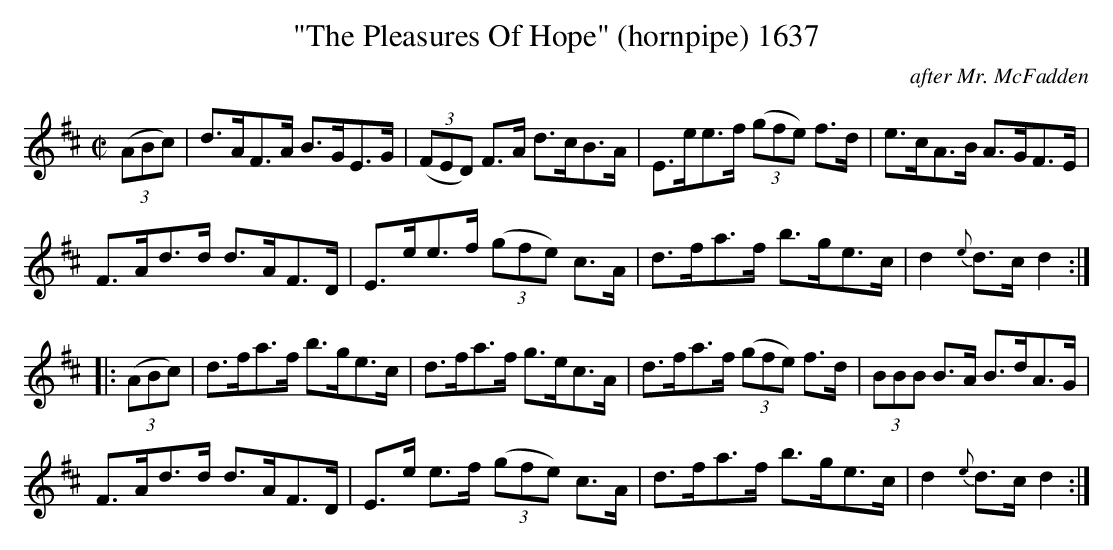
X:1
T:"The Pleasures Of Hope" (hornpipe) 1637
C:after Mr. McFadden
BRENNAN July 2003 (HTTP://WWW.SOSYOURMOM.COM)
M:C|
L:1/8
K:D
(3(ABc)|d3/2A/2F3/2A/2 B3/2G/2E3/2G/2|(3(FED) F3/2A/2 d3/2c/2B3/2A/2|E3/2e/2e3/2f/2 (3(gfe) f3/2d/2|e3/2c/2A3/2B/2 A3/2G/2F3/2E/2|
F3/2A/2d3/2d/2 d3/2A/2F3/2D/2|E3/2e/2e3/2f/2 (3(gfe) c3/2A/2|d3/2f/2a3/2f/2 b3/2g/2e3/2c/2|d2{e}d3/2c/2 d2:|
|:(3(ABc)|d3/2f/2a3/2f/2 b3/2g/2e3/2c/2|d3/2f/2a3/2f/2 g3/2e/2c3/2A/2|d3/2f/2a3/2f/2 (3(gfe) f3/2d/2|(3BBB B3/2A/2 B3/2d/2A3/2G/2|
F3/2A/2d3/2d/2 d3/2A/2F3/2D/2|E3/2e/2 e3/2f/2 (3(gfe) c3/2A/2|d3/2f/2a3/2f/2 b3/2g/2e3/2c/2|d2{e}d3/2c/2 d2:|
